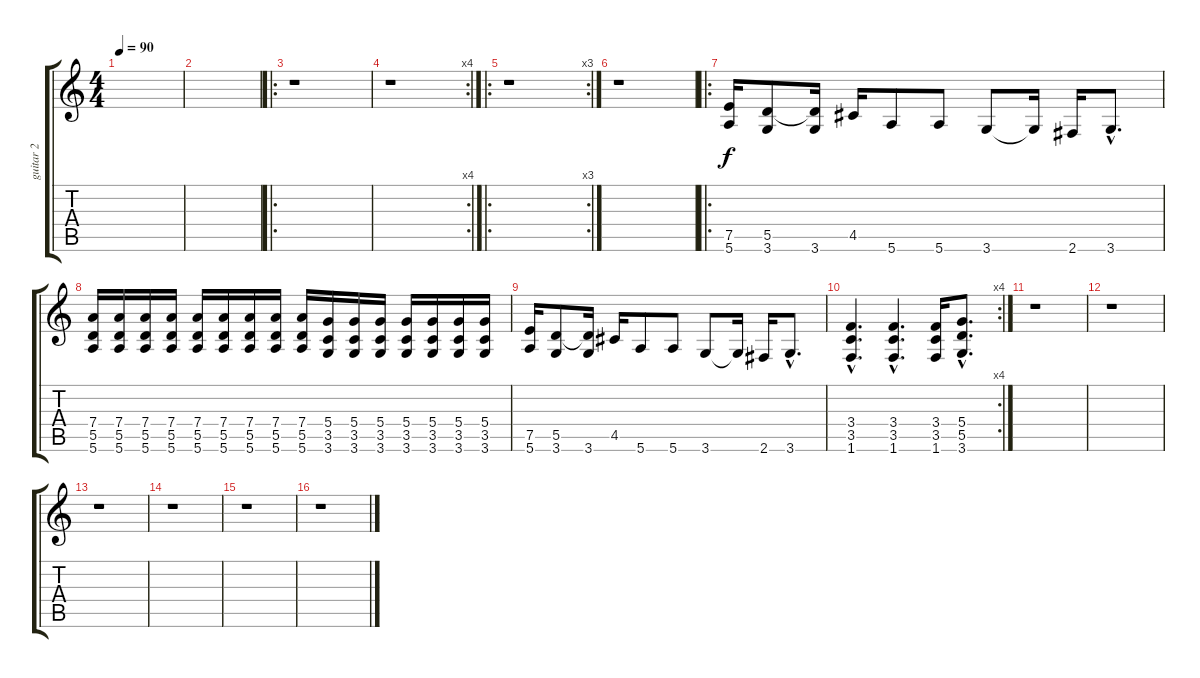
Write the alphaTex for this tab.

\track ("guitar 2" "guitar 2") {instrument distortionguitar}
\staff {score tabs}
\tuning (E4 B3 G3 D3 A2 E2) {hide}
\ts (4 4)
\tempo 90
\clef g2
\ks c
|
|
\ro
r.1 |
\rc 4
r.1 |
\ro
\rc 3
r.1 |
r.1 |
\ro
(7.5 5.6).16 (5.5 3.6).8 (5.5{t} 3.6).16 4.5.16 5.6.8 5.6.8 3.6.8 3.6{t}.16 2.6.16 3.6{hac}.8{d} |
(7.4 5.5 5.6).16 (7.4 5.5 5.6).16 (7.4 5.5 5.6).16 (7.4 5.5 5.6).16 (7.4 5.5 5.6).16 (7.4 5.5 5.6).16 (7.4 5.5 5.6).16 (7.4 5.5 5.6).16 (7.4 5.5 5.6).16 (5.4 3.5 3.6).16 (5.4 3.5 3.6).16 (5.4 3.5 3.6).16 (5.4 3.5 3.6).16 (5.4 3.5 3.6).16 (5.4 3.5 3.6).16 (5.4 3.5 3.6).16 |
(7.5 5.6).16 (5.5 3.6).8 (5.5{t} 3.6).16 4.5.16 5.6.8 5.6.8 3.6.8 3.6{t}.16 2.6.16 3.6{hac}.8{d} |
\rc 4
(3.4{hac} 3.5{hac} 1.6{hac}).4{d} (3.4{hac} 3.5{hac} 1.6{hac}).4{d} (3.4 3.5 1.6).16 (5.4{hac} 5.5{hac} 3.6{hac}).8{d} |
r.1 |
r.1 |
r.1 |
r.1 |
r.1 |
r.1
